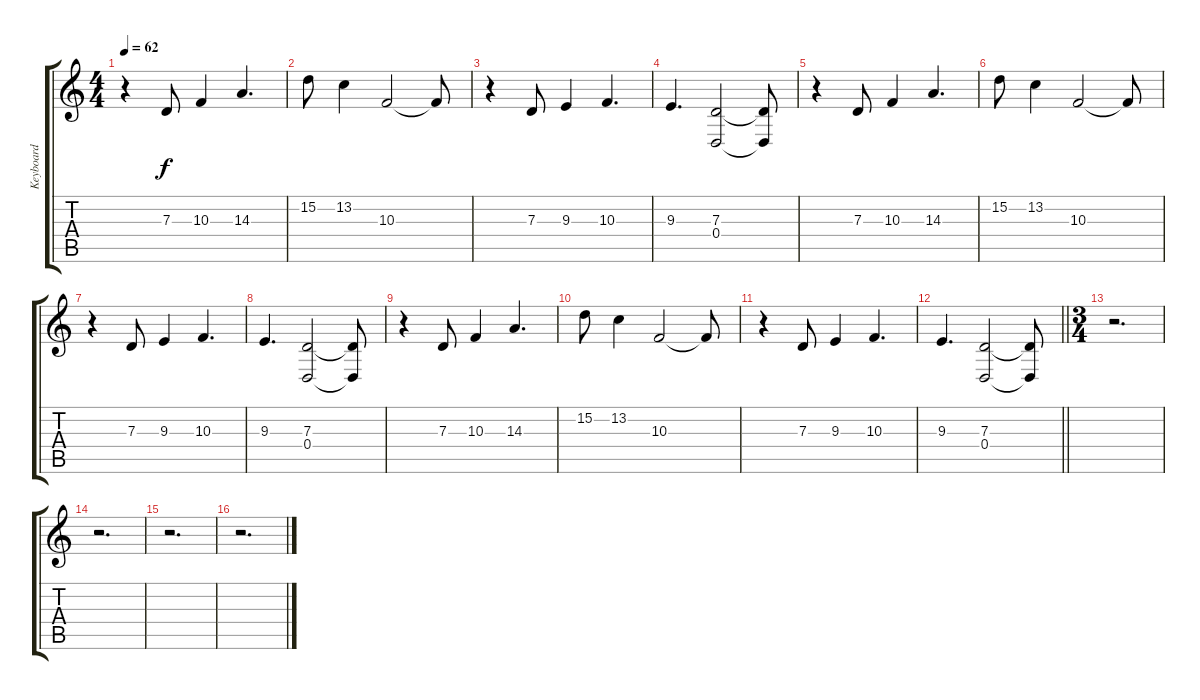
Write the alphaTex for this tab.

\track ("Keyboard" "Keyboard") {instrument acousticgrandpiano}
\staff {score tabs}
\tuning (E4 B3 G3 D3 A2 E2) {hide}
\ts (4 4)
\tempo 62
\clef g2
\ks c
r.4{dy f instrument acousticgrandpiano} 7.3.8 10.3.4 14.3.4{d} |
15.2.8 13.2.4 10.3.2 10.3{t}.8 |
r.4 7.3.8 9.3.4 10.3.4{d} |
9.3.4{d} (7.3 0.4).2 (7.3{t} 0.4{t}).8 |
r.4 7.3.8 10.3.4 14.3.4{d} |
15.2.8 13.2.4 10.3.2 10.3{t}.8 |
r.4 7.3.8 9.3.4 10.3.4{d} |
9.3.4{d} (7.3 0.4).2 (7.3{t} 0.4{t}).8 |
r.4 7.3.8 10.3.4 14.3.4{d} |
15.2.8 13.2.4 10.3.2 10.3{t}.8 |
r.4 7.3.8 9.3.4 10.3.4{d} |
\barLineRight lightlight
9.3.4{d} (7.3 0.4).2 (7.3{t} 0.4{t}).8 |
\ts (3 4)
r.2{d} |
r.2{d} |
r.2{d} |
r.2{d}
